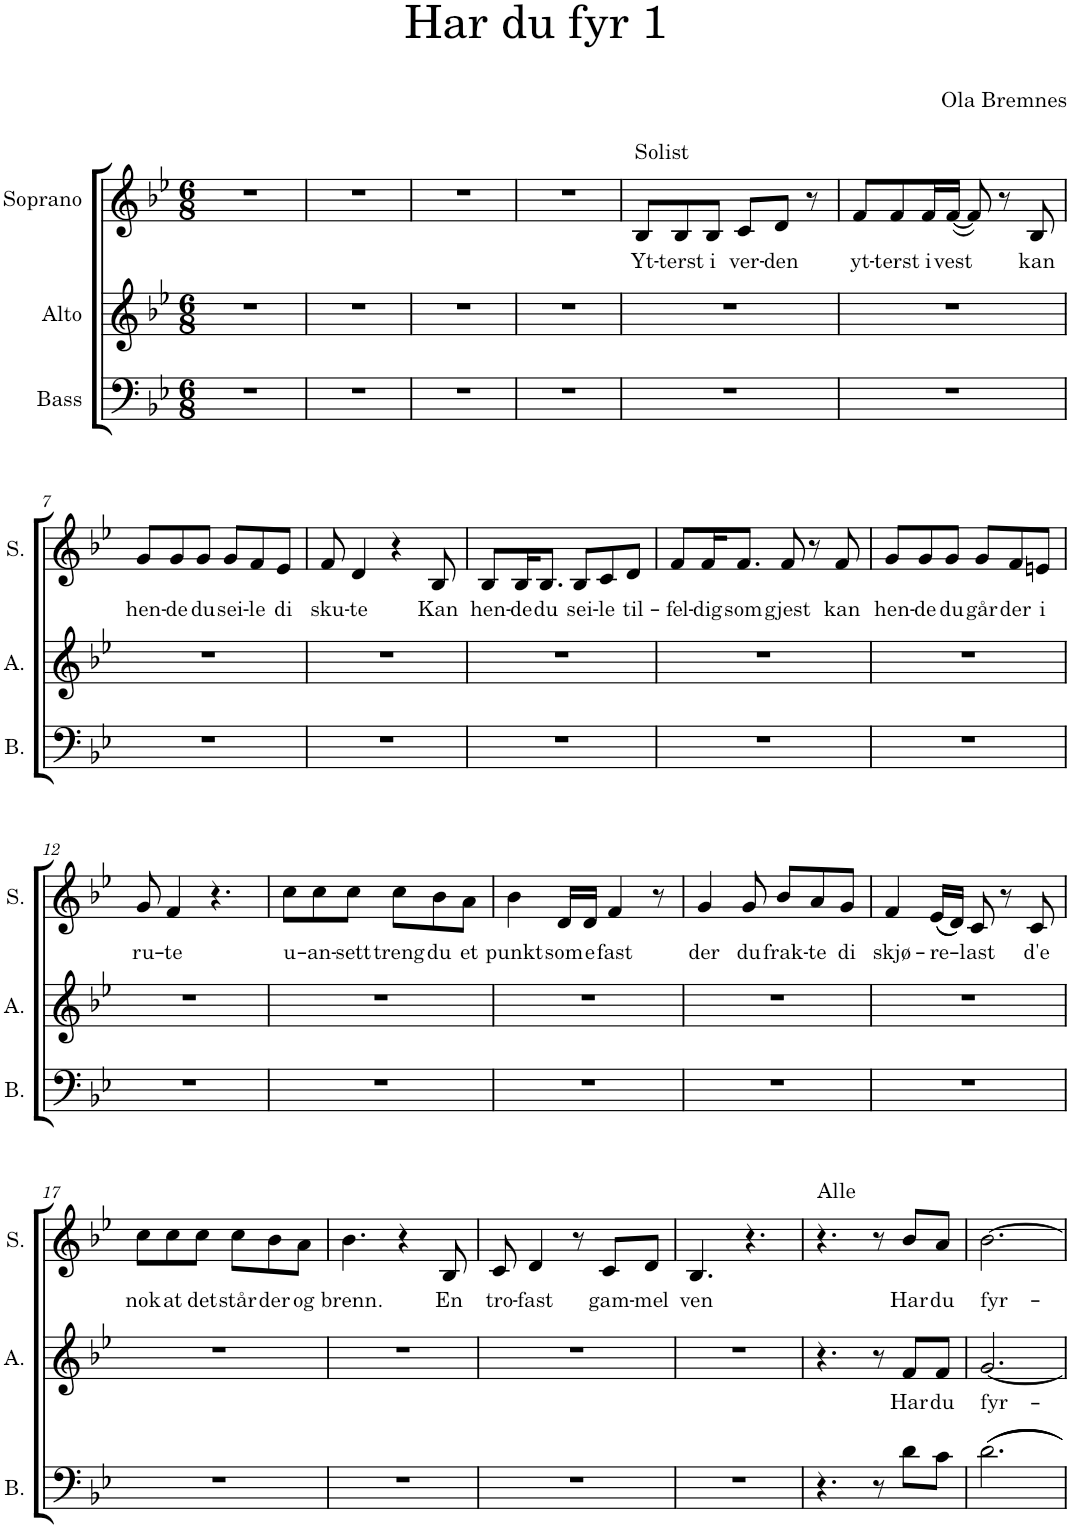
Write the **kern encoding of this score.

**kern	**kern	**text	**kern	**text
*part3	*part2	*part2	*part1	*part1
*staff3	*staff2	*staff2	*staff1	*staff1
*I"Bass	*I"Alto	*	*I"Soprano	*
*I'B.	*I'A.	*	*I'S.	*
*clefF4	*clefG2	*	*clefG2	*
*k[b-e-]	*k[b-e-]	*	*k[b-e-]	*
*M6/8	*M6/8	*	*M6/8	*
=1	=1	=1	=1	=1
2.r	2.r	.	2.r	.
=2	=2	=2	=2	=2
2.r	2.r	.	2.r	.
=3	=3	=3	=3	=3
2.r	2.r	.	2.r	.
=4	=4	=4	=4	=4
2.r	2.r	.	2.r	.
=5	=5	=5	=5	=5
!	!	!	!LO:TX:a:t=Solist	!
!	!	!	!	!LO:LY:b
2.r	2.r	.	8B-/L	Yt-
!	!	!	!	!LO:LY:b
.	.	.	8B-/	-terst
!	!	!	!	!LO:LY:b
.	.	.	8B-/J	i
!	!	!	!	!LO:LY:b
.	.	.	8c/L	ver-
!	!	!	!	!LO:LY:b
.	.	.	8d/J	-den
.	.	.	8r	.
=6	=6	=6	=6	=6
!	!	!	!	!LO:LY:b
2.r	2.r	.	8f/L	yt-
!	!	!	!	!LO:LY:b
.	.	.	8f/	-terst
!	!	!	!	!LO:LY:b
.	.	.	16f/L	i
!	!	!	!	!LO:LY:b
.	.	.	([16f/JJ	vest
.	.	.	8f/])	.
.	.	.	8r	.
!	!	!	!	!LO:LY:b
.	.	.	8B-/	kan
!!LO:LB:g=z
=7	=7	=7	=7	=7
!	!	!	!	!LO:LY:b
2.r	2.r	.	8g/L	hen-
!	!	!	!	!LO:LY:b
.	.	.	8g/	-de
!	!	!	!	!LO:LY:b
.	.	.	8g/J	du
!	!	!	!	!LO:LY:b
.	.	.	8g/L	sei-
!	!	!	!	!LO:LY:b
.	.	.	8f/	-le
!	!	!	!	!LO:LY:b
.	.	.	8e-/J	di
=8	=8	=8	=8	=8
!	!	!	!	!LO:LY:b
2.r	2.r	.	8f/	sku-
!	!	!	!	!LO:LY:b
.	.	.	4d/	-te
.	.	.	4r	.
!	!	!	!	!LO:LY:b
.	.	.	8B-/	Kan
=9	=9	=9	=9	=9
!	!	!	!	!LO:LY:b
2.r	2.r	.	8B-/L	hen-
!	!	!	!	!LO:LY:b
.	.	.	16B-/K	-de
!	!	!	!	!LO:LY:b
.	.	.	8.B-/J	du
!	!	!	!	!LO:LY:b
.	.	.	8B-/L	sei-
!	!	!	!	!LO:LY:b
.	.	.	8c/	-le
!	!	!	!	!LO:LY:b
.	.	.	8d/J	til-
=10	=10	=10	=10	=10
!	!	!	!	!LO:LY:b
2.r	2.r	.	8f/L	-fel-
!	!	!	!	!LO:LY:b
.	.	.	16f/K	-dig
!	!	!	!	!LO:LY:b
.	.	.	8.f/J	som
!	!	!	!	!LO:LY:b
.	.	.	8f/	gjest
.	.	.	8r	.
!	!	!	!	!LO:LY:b
.	.	.	8f/	kan
=11	=11	=11	=11	=11
!	!	!	!	!LO:LY:b
2.r	2.r	.	8g/L	hen-
!	!	!	!	!LO:LY:b
.	.	.	8g/	-de
!	!	!	!	!LO:LY:b
.	.	.	8g/J	du
!	!	!	!	!LO:LY:b
.	.	.	8g/L	går
!	!	!	!	!LO:LY:b
.	.	.	8f/	der
!	!	!	!	!LO:LY:b
.	.	.	8en/J	i
!!LO:LB:g=z
=12	=12	=12	=12	=12
!	!	!	!	!LO:LY:b
2.r	2.r	.	8g/	ru-
!	!	!	!	!LO:LY:b
.	.	.	4f/	-te
.	.	.	4.r	.
=13	=13	=13	=13	=13
!	!	!	!	!LO:LY:b
2.r	2.r	.	8cc\L	u-
!	!	!	!	!LO:LY:b
.	.	.	8cc\	-an-
!	!	!	!	!LO:LY:b
.	.	.	8cc\J	-sett
!	!	!	!	!LO:LY:b
.	.	.	8cc\L	treng
!	!	!	!	!LO:LY:b
.	.	.	8b-\	du
!	!	!	!	!LO:LY:b
.	.	.	8a\J	et
=14	=14	=14	=14	=14
!	!	!	!	!LO:LY:b
2.r	2.r	.	4b-\	punkt
!	!	!	!	!LO:LY:b
.	.	.	16d/LL	som
!	!	!	!	!LO:LY:b
.	.	.	16d/JJ	e
!	!	!	!	!LO:LY:b
.	.	.	4f/	fast
.	.	.	8r	.
=15	=15	=15	=15	=15
!	!	!	!	!LO:LY:b
2.r	2.r	.	4g/	der
!	!	!	!	!LO:LY:b
.	.	.	8g/	du
!	!	!	!	!LO:LY:b
.	.	.	8b-/L	frak-
!	!	!	!	!LO:LY:b
.	.	.	8a/	-te
!	!	!	!	!LO:LY:b
.	.	.	8g/J	di
=16	=16	=16	=16	=16
!	!	!	!	!LO:LY:b
2.r	2.r	.	4f/	skjø-
!	!	!	!	!LO:LY:b
.	.	.	((16e-/LL	-re-
.	.	.	16d/JJ))	.
!	!	!	!	!LO:LY:b
.	.	.	8c/	-last
.	.	.	8r	.
!	!	!	!	!LO:LY:b
.	.	.	8c/	d'e
!!LO:LB:g=z
=17	=17	=17	=17	=17
!	!	!	!	!LO:LY:b
2.r	2.r	.	8cc\L	nok
!	!	!	!	!LO:LY:b
.	.	.	8cc\	at
!	!	!	!	!LO:LY:b
.	.	.	8cc\J	det
!	!	!	!	!LO:LY:b
.	.	.	8cc\L	står
!	!	!	!	!LO:LY:b
.	.	.	8b-\	der
!	!	!	!	!LO:LY:b
.	.	.	8a\J	og
=18	=18	=18	=18	=18
!	!	!	!	!LO:LY:b
2.r	2.r	.	4.b-\	brenn.
.	.	.	4r	.
!	!	!	!	!LO:LY:b
.	.	.	8B-/	En
=19	=19	=19	=19	=19
!	!	!	!	!LO:LY:b
2.r	2.r	.	8c/	tro-
!	!	!	!	!LO:LY:b
.	.	.	4d/	-fast
.	.	.	8r	.
!	!	!	!	!LO:LY:b
.	.	.	8c/L	gam-
!	!	!	!	!LO:LY:b
.	.	.	8d/J	-mel
=20	=20	=20	=20	=20
!	!	!	!	!LO:LY:b
2.r	2.r	.	4.B-/	ven
.	.	.	4.r	.
=21	=21	=21	=21	=21
!	!	!	!LO:TX:a:t=Alle	!
4.r	4.r	.	4.r	.
8r	8r	.	8r	.
!	!	!LO:LY:b	!	!LO:LY:b
8d\L	8f/L	Har	8b-/L	Har
!	!	!LO:LY:b	!	!LO:LY:b
8c\J	8f/J	du	8a/J	du
=22	=22	=22	=22	=22
!	!	!LO:LY:b	!	!LO:LY:b
2.d\	[2.g/	fyr-	[2.b-\	fyr-
=	=	=	=	=
*-	*-	*-	*-	*-
